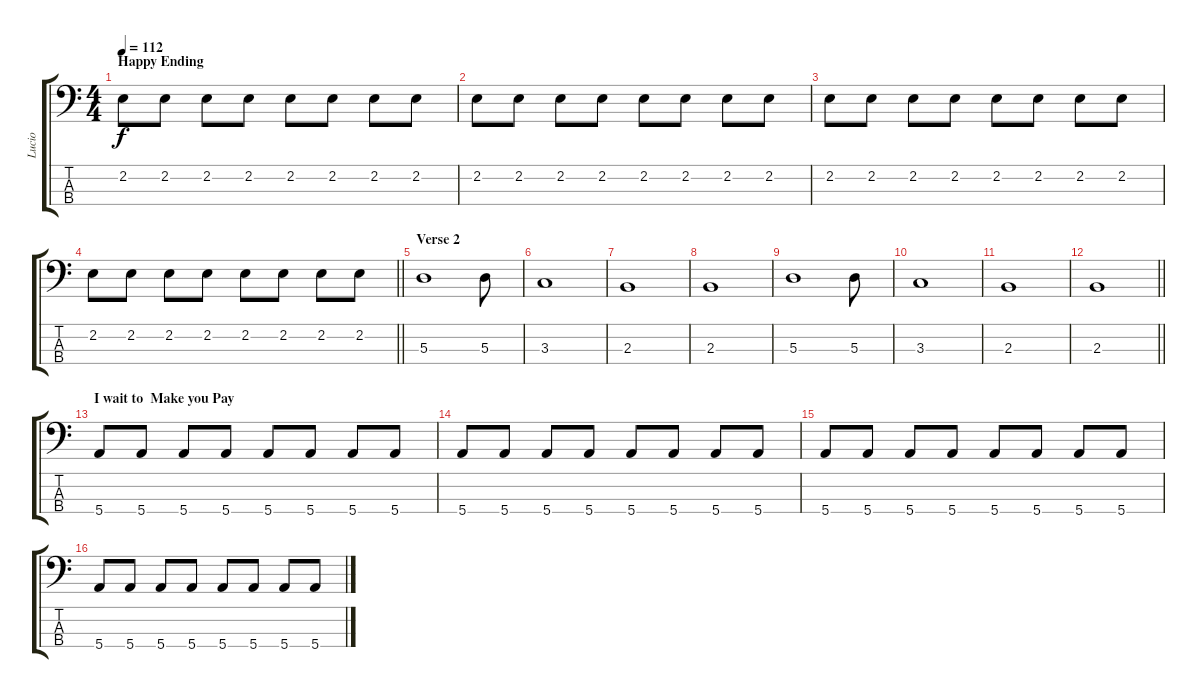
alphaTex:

\track ("Lucio" "Lucio") {instrument electricbassfinger}
\staff {score tabs}
\tuning (G2 D2 A1 E1) {hide}
\ts (4 4)
\section ("" "Happy Ending")
\tempo 112
\clef f4
\ks c
2.2.8{dy f} 2.2.8 2.2.8 2.2.8 2.2.8 2.2.8 2.2.8 2.2.8 |
2.2.8 2.2.8 2.2.8 2.2.8 2.2.8 2.2.8 2.2.8 2.2.8 |
2.2.8 2.2.8 2.2.8 2.2.8 2.2.8 2.2.8 2.2.8 2.2.8 |
\barLineRight lightlight
2.2.8 2.2.8 2.2.8 2.2.8 2.2.8 2.2.8 2.2.8 2.2.8 |
\section ("" "Verse 2")
5.3.1 5.3.8 |
3.3.1 |
2.3.1 |
2.3.1 |
5.3.1 5.3.8 |
3.3.1 |
2.3.1 |
\barLineRight lightlight
2.3.1 |
\section ("" "I wait to  Make you Pay")
5.4.8 5.4.8 5.4.8 5.4.8 5.4.8 5.4.8 5.4.8 5.4.8 |
5.4.8 5.4.8 5.4.8 5.4.8 5.4.8 5.4.8 5.4.8 5.4.8 |
5.4.8 5.4.8 5.4.8 5.4.8 5.4.8 5.4.8 5.4.8 5.4.8 |
5.4.8 5.4.8 5.4.8 5.4.8 5.4.8 5.4.8 5.4.8 5.4.8
